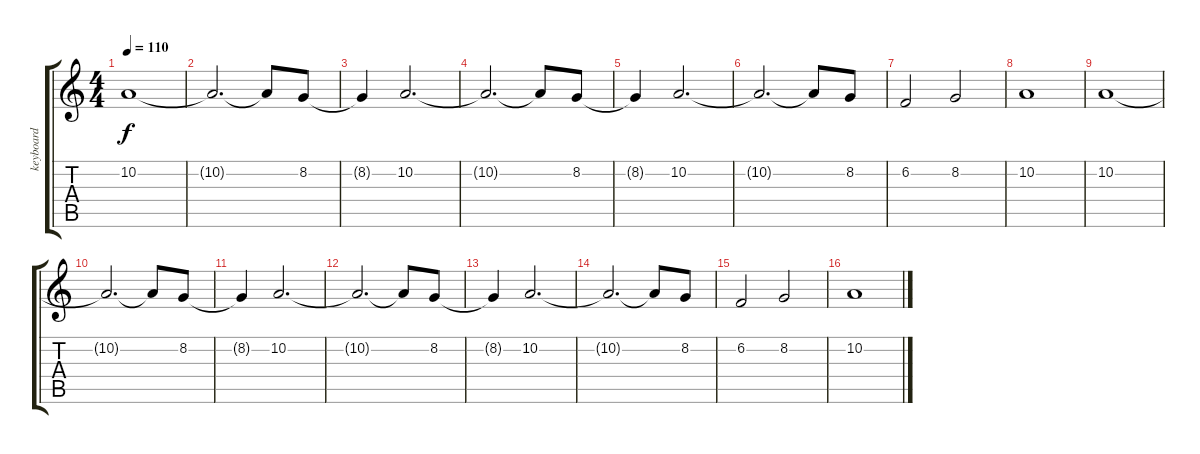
\track ("keyboard" "keyboard") {instrument stringensemble1}
\staff {score tabs}
\tuning (E4 B3 G3 D3 A2 E2) {hide}
\ts (4 4)
\tempo 110
\clef g2
\ks c
10.2.1{dy f} |
10.2{t}.2{d} 10.2{t}.8 8.2.8 |
8.2{t}.4 10.2.2{d} |
10.2{t}.2{d} 10.2{t}.8 8.2.8 |
8.2{t}.4 10.2.2{d} |
10.2{t}.2{d} 10.2{t}.8 8.2.8 |
6.2.2 8.2.2 |
10.2.1 |
10.2.1 |
10.2{t}.2{d} 10.2{t}.8 8.2.8 |
8.2{t}.4 10.2.2{d} |
10.2{t}.2{d} 10.2{t}.8 8.2.8 |
8.2{t}.4 10.2.2{d} |
10.2{t}.2{d} 10.2{t}.8 8.2.8 |
6.2.2 8.2.2 |
10.2.1
